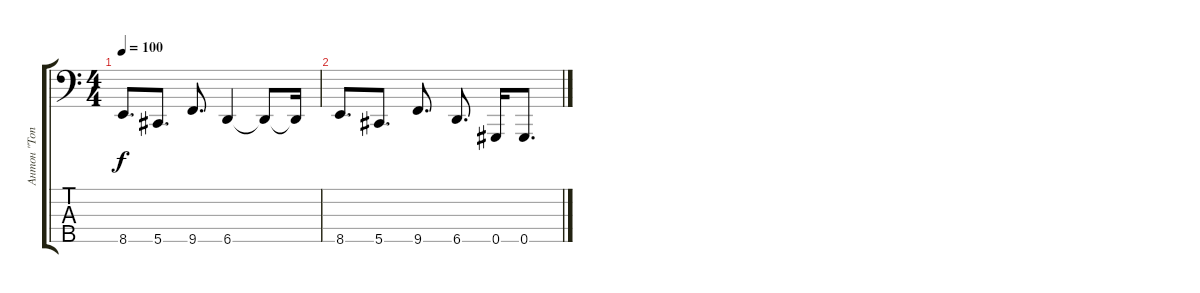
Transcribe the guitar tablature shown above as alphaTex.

\track ("Антон \"Tony\" Павлов" "Антон \"Ton") {instrument electricbasspick}
\staff {score tabs}
\tuning (E2 B1 Gb1 Db1 Ab0) {hide}
\ts (4 4)
\tempo 100
\clef f4
\ks c
8.5.8{d dy f} 5.5.8{d} 9.5.8{d} 6.5.4 6.5{t}.8 6.5{t}.16 |
8.5.8{d} 5.5.8{d} 9.5.8{d} 6.5.8{d} 0.5.16 0.5.8{d}
